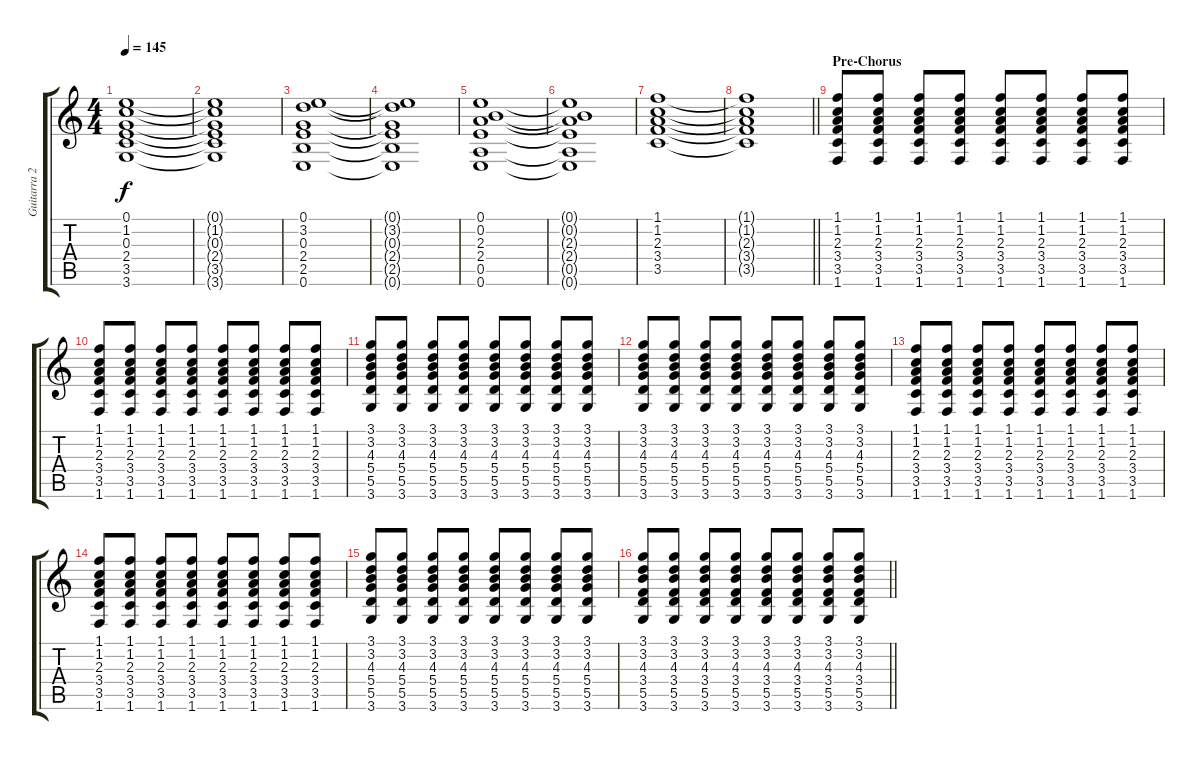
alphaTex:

\track ("Guitarra 2" "Guitarra 2") {instrument electricguitarclean}
\staff {score tabs}
\tuning (E4 B3 G3 D3 A2 E2) {hide}
\ts (4 4)
\tempo 145
\clef g2
\ks c
(0.1 1.2 0.3 2.4 3.5 3.6).1{dy f} |
(0.1{t} 1.2{t} 0.3{t} 2.4{t} 3.5{t} 3.6{t}).1 |
(0.1 3.2 0.3 2.4 2.5 0.6).1 |
(0.1{t} 3.2{t} 0.3{t} 2.4{t} 2.5{t} 0.6{t}).1 |
(0.1 0.2 2.3 2.4 0.5 0.6).1 |
(0.1{t} 0.2{t} 2.3{t} 2.4{t} 0.5{t} 0.6{t}).1 |
(1.1 1.2 2.3 3.4 3.5).1 |
\barLineRight lightlight
(1.1{t} 1.2{t} 2.3{t} 3.4{t} 3.5{t}).1 |
\section ("" "Pre-Chorus")
(1.1 1.2 2.3 3.4 3.5 1.6).8 (1.1 1.2 2.3 3.4 3.5 1.6).8 (1.1 1.2 2.3 3.4 3.5 1.6).8 (1.1 1.2 2.3 3.4 3.5 1.6).8 (1.1 1.2 2.3 3.4 3.5 1.6).8 (1.1 1.2 2.3 3.4 3.5 1.6).8 (1.1 1.2 2.3 3.4 3.5 1.6).8 (1.1 1.2 2.3 3.4 3.5 1.6).8 |
(1.1 1.2 2.3 3.4 3.5 1.6).8 (1.1 1.2 2.3 3.4 3.5 1.6).8 (1.1 1.2 2.3 3.4 3.5 1.6).8 (1.1 1.2 2.3 3.4 3.5 1.6).8 (1.1 1.2 2.3 3.4 3.5 1.6).8 (1.1 1.2 2.3 3.4 3.5 1.6).8 (1.1 1.2 2.3 3.4 3.5 1.6).8 (1.1 1.2 2.3 3.4 3.5 1.6).8 |
(3.1 3.2 4.3 5.4 5.5 3.6).8 (3.1 3.2 4.3 5.4 5.5 3.6).8 (3.1 3.2 4.3 5.4 5.5 3.6).8 (3.1 3.2 4.3 5.4 5.5 3.6).8 (3.1 3.2 4.3 5.4 5.5 3.6).8 (3.1 3.2 4.3 5.4 5.5 3.6).8 (3.1 3.2 4.3 5.4 5.5 3.6).8 (3.1 3.2 4.3 5.4 5.5 3.6).8 |
(3.1 3.2 4.3 5.4 5.5 3.6).8 (3.1 3.2 4.3 5.4 5.5 3.6).8 (3.1 3.2 4.3 5.4 5.5 3.6).8 (3.1 3.2 4.3 5.4 5.5 3.6).8 (3.1 3.2 4.3 5.4 5.5 3.6).8 (3.1 3.2 4.3 5.4 5.5 3.6).8 (3.1 3.2 4.3 5.4 5.5 3.6).8 (3.1 3.2 4.3 5.4 5.5 3.6).8 |
(1.1 1.2 2.3 3.4 3.5 1.6).8 (1.1 1.2 2.3 3.4 3.5 1.6).8 (1.1 1.2 2.3 3.4 3.5 1.6).8 (1.1 1.2 2.3 3.4 3.5 1.6).8 (1.1 1.2 2.3 3.4 3.5 1.6).8 (1.1 1.2 2.3 3.4 3.5 1.6).8 (1.1 1.2 2.3 3.4 3.5 1.6).8 (1.1 1.2 2.3 3.4 3.5 1.6).8 |
(1.1 1.2 2.3 3.4 3.5 1.6).8 (1.1 1.2 2.3 3.4 3.5 1.6).8 (1.1 1.2 2.3 3.4 3.5 1.6).8 (1.1 1.2 2.3 3.4 3.5 1.6).8 (1.1 1.2 2.3 3.4 3.5 1.6).8 (1.1 1.2 2.3 3.4 3.5 1.6).8 (1.1 1.2 2.3 3.4 3.5 1.6).8 (1.1 1.2 2.3 3.4 3.5 1.6).8 |
(3.1 3.2 4.3 5.4 5.5 3.6).8 (3.1 3.2 4.3 5.4 5.5 3.6).8 (3.1 3.2 4.3 5.4 5.5 3.6).8 (3.1 3.2 4.3 5.4 5.5 3.6).8 (3.1 3.2 4.3 5.4 5.5 3.6).8 (3.1 3.2 4.3 5.4 5.5 3.6).8 (3.1 3.2 4.3 5.4 5.5 3.6).8 (3.1 3.2 4.3 5.4 5.5 3.6).8 |
\barLineRight lightlight
(3.1 3.2 4.3 3.4 5.5 3.6).8 (3.1 3.2 4.3 3.4 5.5 3.6).8 (3.1 3.2 4.3 3.4 5.5 3.6).8 (3.1 3.2 4.3 3.4 5.5 3.6).8 (3.1 3.2 4.3 3.4 5.5 3.6).8 (3.1 3.2 4.3 3.4 5.5 3.6).8 (3.1 3.2 4.3 3.4 5.5 3.6).8 (3.1 3.2 4.3 3.4 5.5 3.6).8
